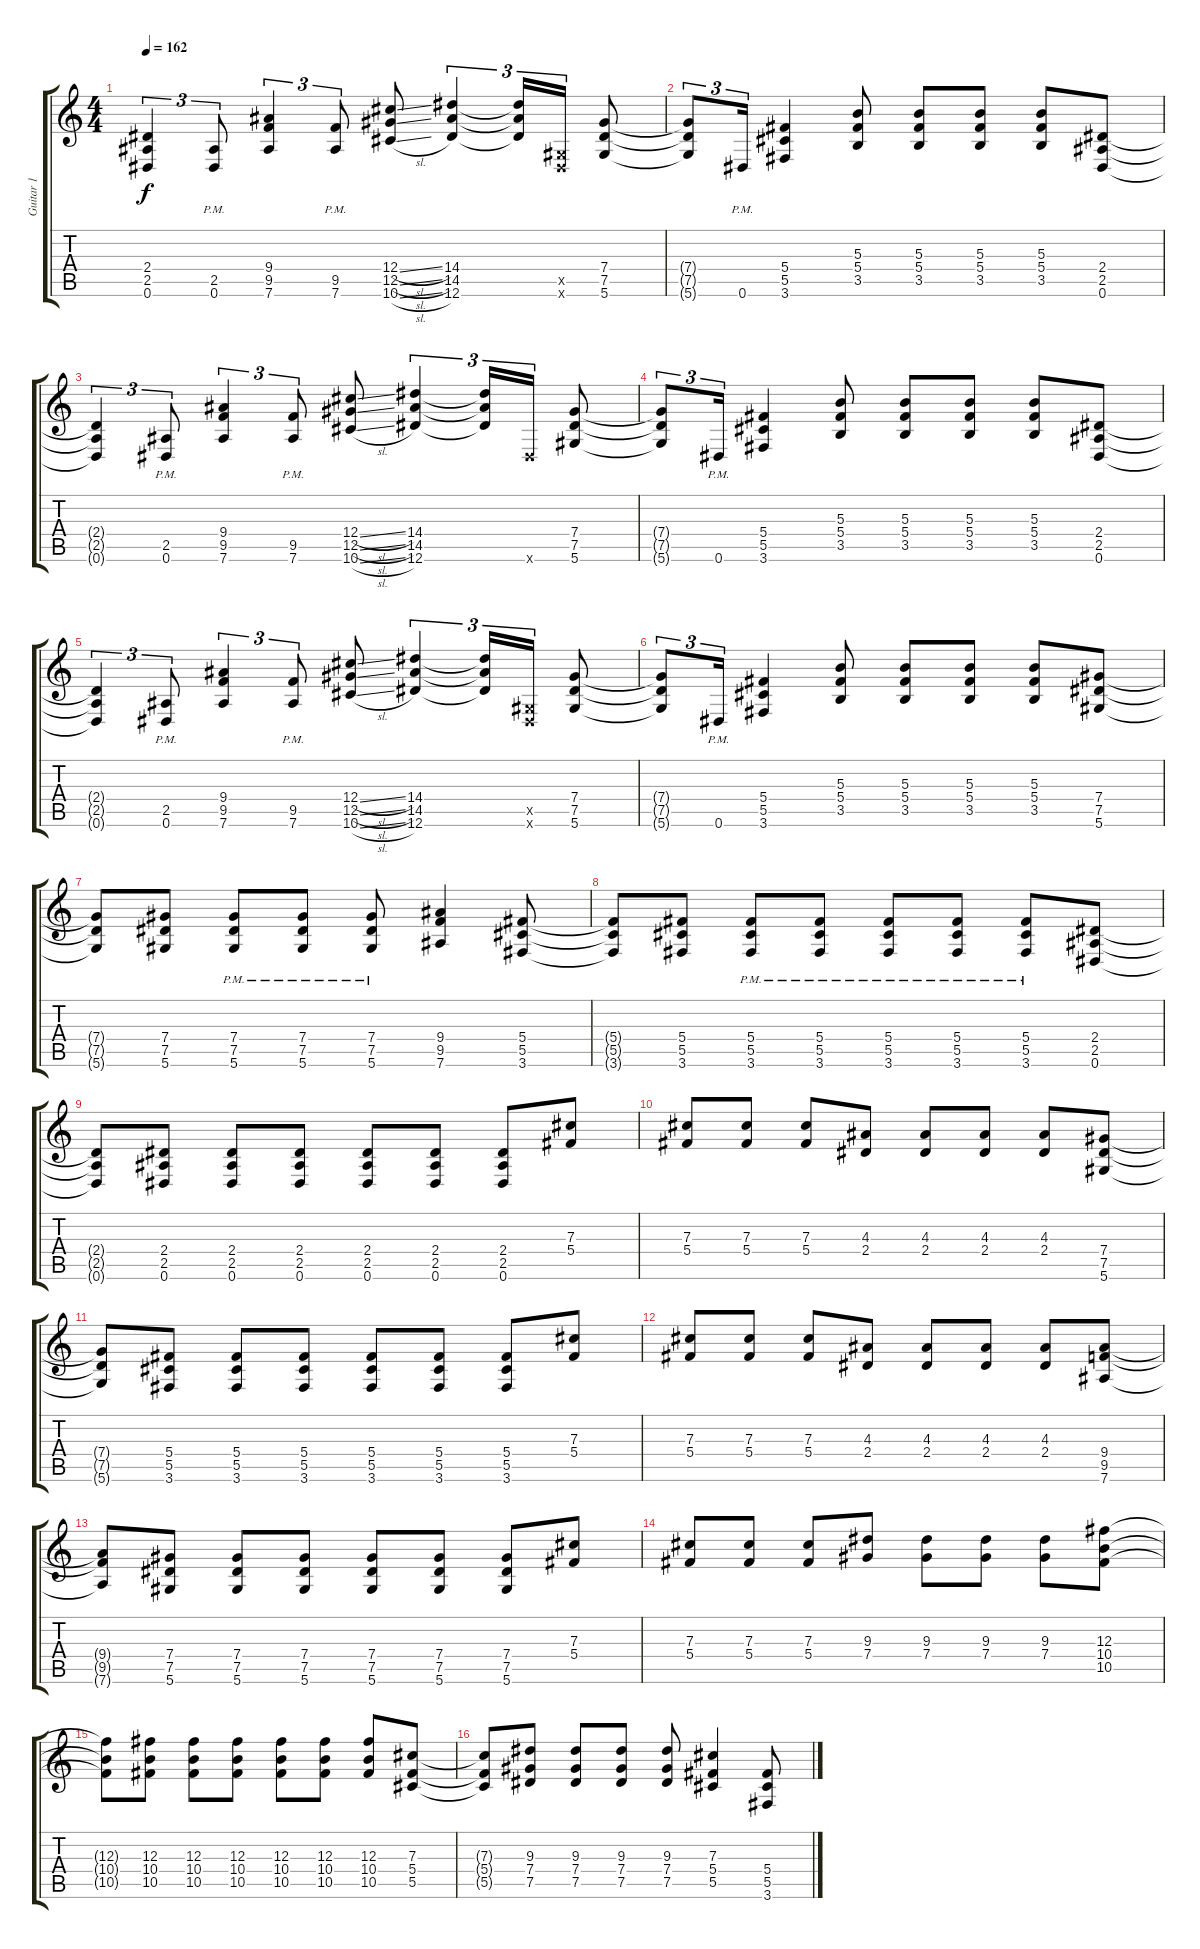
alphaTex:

\track ("Guitar 1" "Guitar 1") {instrument overdrivenguitar}
\staff {score tabs}
\tuning (Eb4 Bb3 Gb3 Db3 Ab2 Eb2) {hide}
\ts (4 4)
\tempo 162
\clef g2
\ks c
(2.4{t} 2.5{t} 0.6{t}).4{tu (3 2) dy f} (2.5{pm} 0.6{pm}).8{tu (3 2)} (9.4 9.5 7.6).4{tu (3 2)} (9.5{pm} 7.6{pm}).8{tu (3 2)} (12.4{sl} 12.5{sl} 10.6{sl}).8 (14.4 14.5 12.6).4{tu (3 2)} (14.4{t} 14.5{t} 12.6{t}).16{tu (3 2)} (0.5{x} 0.6{x}).16{tu (3 2)} (7.4 7.5 5.6).8 |
(7.4{t} 7.5{t} 5.6{t}).8{tu (3 2)} 0.6{pm}.16{tu (3 2)} (5.4 5.5 3.6).4 (5.3 5.4 3.5).8 (5.3 5.4 3.5).8 (5.3 5.4 3.5).8 (5.3 5.4 3.5).8 (2.4 2.5 0.6).8 |
(2.4{t} 2.5{t} 0.6{t}).4{tu (3 2)} (2.5{pm} 0.6{pm}).8{tu (3 2)} (9.4 9.5 7.6).4{tu (3 2)} (9.5{pm} 7.6{pm}).8{tu (3 2)} (12.4{sl} 12.5{sl} 10.6{sl}).8 (14.4 14.5 12.6).4{tu (3 2)} (14.4{t} 14.5{t} 12.6{t}).16{tu (3 2)} 0.6{x}.16{tu (3 2)} (7.4 7.5 5.6).8 |
(7.4{t} 7.5{t} 5.6{t}).8{tu (3 2)} 0.6{pm}.16{tu (3 2)} (5.4 5.5 3.6).4 (5.3 5.4 3.5).8 (5.3 5.4 3.5).8 (5.3 5.4 3.5).8 (5.3 5.4 3.5).8 (2.4 2.5 0.6).8 |
(2.4{t} 2.5{t} 0.6{t}).4{tu (3 2)} (2.5{pm} 0.6{pm}).8{tu (3 2)} (9.4 9.5 7.6).4{tu (3 2)} (9.5{pm} 7.6{pm}).8{tu (3 2)} (12.4{sl} 12.5{sl} 10.6{sl}).8 (14.4 14.5 12.6).4{tu (3 2)} (14.4{t} 14.5{t} 12.6{t}).16{tu (3 2)} (0.5{x} 0.6{x}).16{tu (3 2)} (7.4 7.5 5.6).8 |
(7.4{t} 7.5{t} 5.6{t}).8{tu (3 2)} 0.6{pm}.16{tu (3 2)} (5.4 5.5 3.6).4 (5.3 5.4 3.5).8 (5.3 5.4 3.5).8 (5.3 5.4 3.5).8 (5.3 5.4 3.5).8 (7.4 7.5 5.6).8 |
(7.4{t} 7.5{t} 5.6{t}).8 (7.4 7.5 5.6).8 (7.4{pm} 7.5{pm} 5.6{pm}).8 (7.4{pm} 7.5{pm} 5.6{pm}).8 (7.4{pm} 7.5{pm} 5.6{pm}).8 (9.4 9.5 7.6).4 (5.4 5.5 3.6).8 |
(5.4{t} 5.5{t} 3.6{t}).8 (5.4 5.5 3.6).8 (5.4{pm} 5.5{pm} 3.6{pm}).8 (5.4{pm} 5.5{pm} 3.6{pm}).8 (5.4{pm} 5.5{pm} 3.6{pm}).8 (5.4{pm} 5.5{pm} 3.6{pm}).8 (5.4{pm} 5.5{pm} 3.6{pm}).8 (2.4 2.5 0.6).8 |
(2.4{t} 2.5{t} 0.6{t}).8 (2.4 2.5 0.6).8 (2.4 2.5 0.6).8 (2.4 2.5 0.6).8 (2.4 2.5 0.6).8 (2.4 2.5 0.6).8 (2.4 2.5 0.6).8 (7.3 5.4).8 |
(7.3 5.4).8 (7.3 5.4).8 (7.3 5.4).8 (4.3 2.4).8 (4.3 2.4).8 (4.3 2.4).8 (4.3 2.4).8 (7.4 7.5 5.6).8 |
(7.4{t} 7.5{t} 5.6{t}).8 (5.4 5.5 3.6).8 (5.4 5.5 3.6).8 (5.4 5.5 3.6).8 (5.4 5.5 3.6).8 (5.4 5.5 3.6).8 (5.4 5.5 3.6).8 (7.3 5.4).8 |
(7.3 5.4).8 (7.3 5.4).8 (7.3 5.4).8 (4.3 2.4).8 (4.3 2.4).8 (4.3 2.4).8 (4.3 2.4).8 (9.4 9.5 7.6).8 |
(9.4{t} 9.5{t} 7.6{t}).8 (7.4 7.5 5.6).8 (7.4 7.5 5.6).8 (7.4 7.5 5.6).8 (7.4 7.5 5.6).8 (7.4 7.5 5.6).8 (7.4 7.5 5.6).8 (7.3 5.4).8 |
(7.3 5.4).8 (7.3 5.4).8 (7.3 5.4).8 (9.3 7.4).8 (9.3 7.4).8 (9.3 7.4).8 (9.3 7.4).8 (12.3 10.4 10.5).8 |
(12.3{t} 10.4{t} 10.5{t}).8 (12.3 10.4 10.5).8 (12.3 10.4 10.5).8 (12.3 10.4 10.5).8 (12.3 10.4 10.5).8 (12.3 10.4 10.5).8 (12.3 10.4 10.5).8 (7.3 5.4 5.5).8 |
(7.3{t} 5.4{t} 5.5{t}).8 (9.3 7.4 7.5).8 (9.3 7.4 7.5).8 (9.3 7.4 7.5).8 (9.3 7.4 7.5).8 (7.3 5.4 5.5).4 (5.4 5.5 3.6).8
